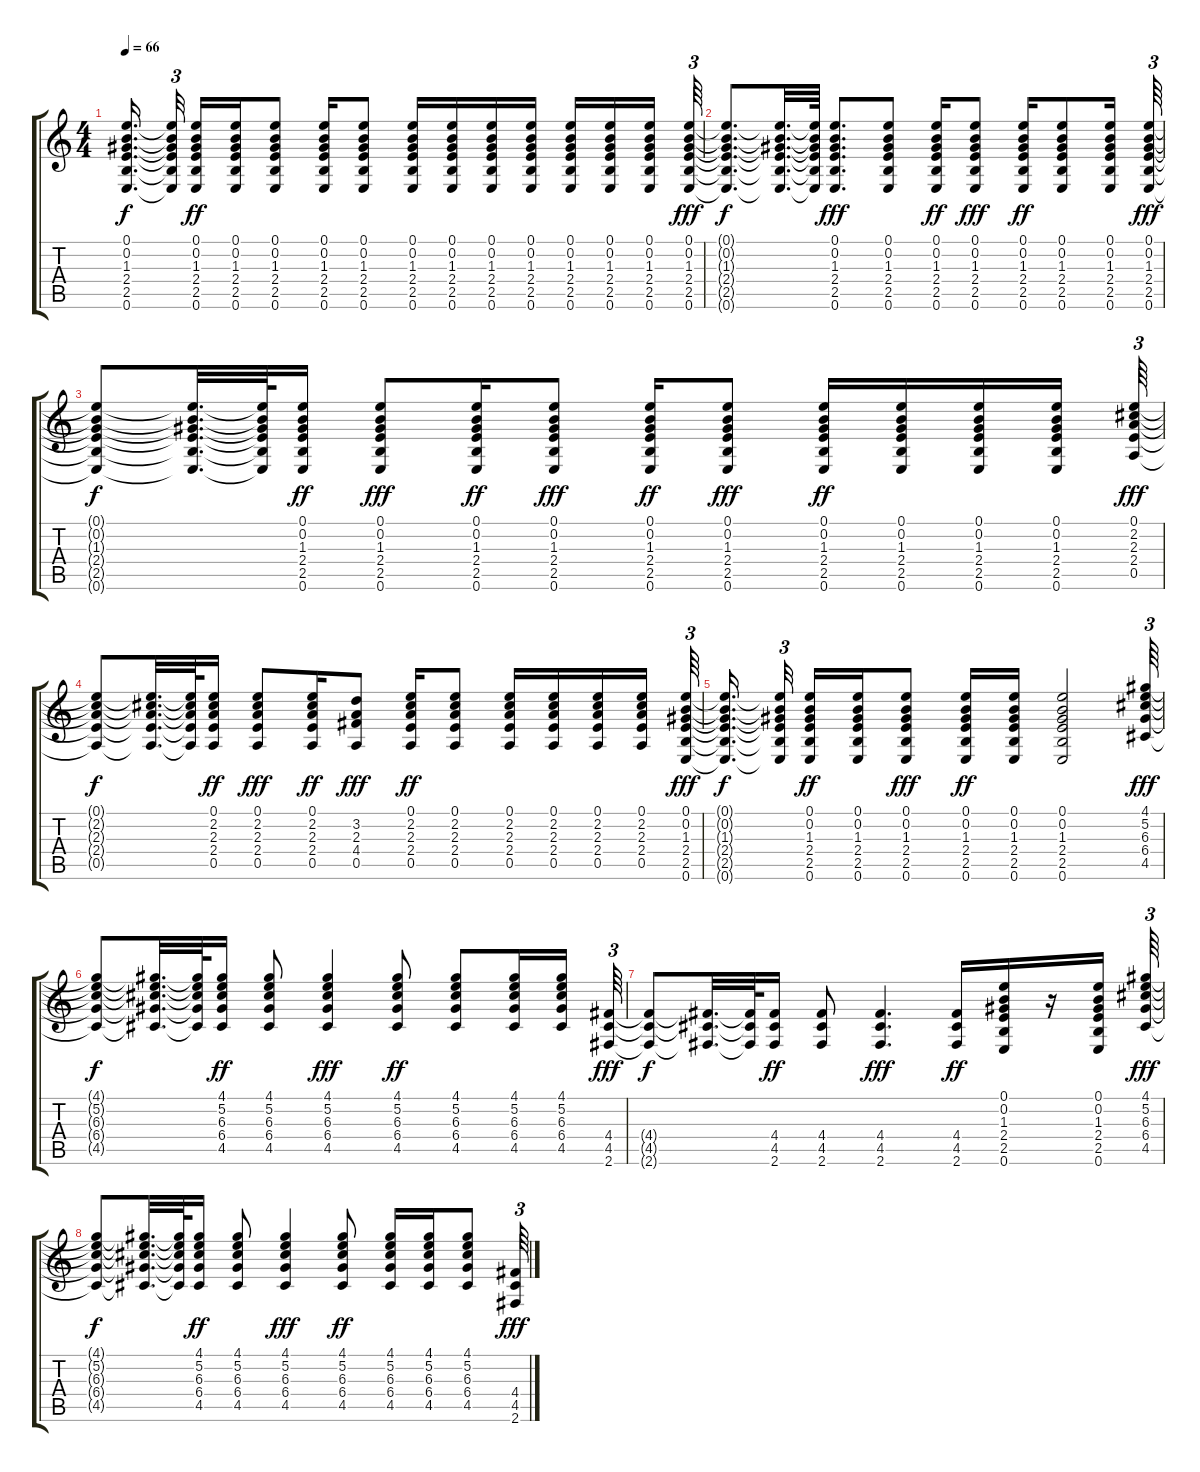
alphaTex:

\track "" {instrument electricguitarclean}
\staff {score tabs}
\tuning (E4 B3 G3 D3 A2 E2) {hide}
\ts (4 4)
\tempo 66
\clef g2
\ks c
(0.1{t} 0.2{t} 1.3{t} 2.4{t} 2.5{t} 0.6{t}).16{d dy f beam splitsecondary} (0.1{t} 0.2{t} 1.3{t} 2.4{t} 2.5{t} 0.6{t}).32{tu (3 2) beam splitsecondary} (0.1 0.2 1.3 2.4 2.5 0.6).16{dy ff} (0.1 0.2 1.3 2.4 2.5 0.6).16 (0.1 0.2 1.3 2.4 2.5 0.6).8 (0.1 0.2 1.3 2.4 2.5 0.6).16 (0.1 0.2 1.3 2.4 2.5 0.6).8 (0.1 0.2 1.3 2.4 2.5 0.6).16 (0.1 0.2 1.3 2.4 2.5 0.6).16 (0.1 0.2 1.3 2.4 2.5 0.6).16 (0.1 0.2 1.3 2.4 2.5 0.6).16 (0.1 0.2 1.3 2.4 2.5 0.6).16 (0.1 0.2 1.3 2.4 2.5 0.6).16 (0.1 0.2 1.3 2.4 2.5 0.6).16{beam splitsecondary} (0.1 0.2 1.3 2.4 2.5 0.6).64{tu (3 2) dy fff} |
(0.1{t} 0.2{t} 1.3{t} 2.4{t} 2.5{t} 0.6{t}).8{d dy f} (0.1{t} 0.2{t} 1.3{t} 2.4{t} 2.5{t} 0.6{t}).32{d} (0.1{t} 0.2{t} 1.3{t} 2.4{t} 2.5{t} 0.6{t}).64 (0.1 0.2 1.3 2.4 2.5 0.6).8{d dy fff} (0.1 0.2 1.3 2.4 2.5 0.6).8 (0.1 0.2 1.3 2.4 2.5 0.6).16{dy ff} (0.1 0.2 1.3 2.4 2.5 0.6).8{dy fff} (0.1 0.2 1.3 2.4 2.5 0.6).16{dy ff} (0.1 0.2 1.3 2.4 2.5 0.6).8 (0.1 0.2 1.3 2.4 2.5 0.6).16 (0.1 0.2 1.3 2.4 2.5 0.6).64{tu (3 2) dy fff} |
(0.1{t} 0.2{t} 1.3{t} 2.4{t} 2.5{t} 0.6{t}).8{dy f} (0.1{t} 0.2{t} 1.3{t} 2.4{t} 2.5{t} 0.6{t}).32{d} (0.1{t} 0.2{t} 1.3{t} 2.4{t} 2.5{t} 0.6{t}).64 (0.1 0.2 1.3 2.4 2.5 0.6).16{dy ff} (0.1 0.2 1.3 2.4 2.5 0.6).8{dy fff} (0.1 0.2 1.3 2.4 2.5 0.6).16{dy ff} (0.1 0.2 1.3 2.4 2.5 0.6).8{dy fff} (0.1 0.2 1.3 2.4 2.5 0.6).16{dy ff} (0.1 0.2 1.3 2.4 2.5 0.6).8{dy fff} (0.1 0.2 1.3 2.4 2.5 0.6).16{dy ff} (0.1 0.2 1.3 2.4 2.5 0.6).16 (0.1 0.2 1.3 2.4 2.5 0.6).16 (0.1 0.2 1.3 2.4 2.5 0.6).16 (0.1 2.2 2.3 2.4 0.5).64{tu (3 2) dy fff} |
(0.1{t} 2.2{t} 2.3{t} 2.4{t} 0.5{t}).8{dy f} (0.1{t} 2.2{t} 2.3{t} 2.4{t} 0.5{t}).32{d} (0.1{t} 2.2{t} 2.3{t} 2.4{t} 0.5{t}).64 (0.1 2.2 2.3 2.4 0.5).16{dy ff} (0.1 2.2 2.3 2.4 0.5).8{dy fff} (0.1 2.2 2.3 2.4 0.5).16{dy ff} (3.2 2.3 4.4 0.5).8{dy fff} (0.1 2.2 2.3 2.4 0.5).16{dy ff} (0.1 2.2 2.3 2.4 0.5).8 (0.1 2.2 2.3 2.4 0.5).16 (0.1 2.2 2.3 2.4 0.5).16 (0.1 2.2 2.3 2.4 0.5).16 (0.1 2.2 2.3 2.4 0.5).16 (0.1 0.2 1.3 2.4 2.5 0.6).64{tu (3 2) dy fff} |
(0.1{t} 0.2{t} 1.3{t} 2.4{t} 2.5{t} 0.6{t}).16{d dy f beam splitsecondary} (0.1{t} 0.2{t} 1.3{t} 2.4{t} 2.5{t} 0.6{t}).32{tu (3 2) beam splitsecondary} (0.1 0.2 1.3 2.4 2.5 0.6).16{dy ff} (0.1 0.2 1.3 2.4 2.5 0.6).16 (0.1 0.2 1.3 2.4 2.5 0.6).8{dy fff} (0.1 0.2 1.3 2.4 2.5 0.6).16{dy ff} (0.1 0.2 1.3 2.4 2.5 0.6).16 (0.1 0.2 1.3 2.4 2.5 0.6).2 (4.1 5.2 6.3 6.4 4.5).64{tu (3 2) dy fff} |
(4.1{t} 5.2{t} 6.3{t} 6.4{t} 4.5{t}).8{dy f} (4.1{t} 5.2{t} 6.3{t} 6.4{t} 4.5{t}).32{d} (4.1{t} 5.2{t} 6.3{t} 6.4{t} 4.5{t}).64 (4.1 5.2 6.3 6.4 4.5).16{dy ff} (4.1 5.2 6.3 6.4 4.5).8 (4.1 5.2 6.3 6.4 4.5).4{dy fff} (4.1 5.2 6.3 6.4 4.5).8{dy ff} (4.1 5.2 6.3 6.4 4.5).8 (4.1 5.2 6.3 6.4 4.5).16 (4.1 5.2 6.3 6.4 4.5).16 (4.4 4.5 2.6).64{tu (3 2) dy fff} |
(4.4{t} 4.5{t} 2.6{t}).8{dy f} (4.4{t} 4.5{t} 2.6{t}).32{d} (4.4{t} 4.5{t} 2.6{t}).64 (4.4 4.5 2.6).16{dy ff} (4.4 4.5 2.6).8 (4.4 4.5 2.6).4{d dy fff} (4.4 4.5 2.6).16{dy ff} (0.1 0.2 1.3 2.4 2.5 0.6).16 r.16 (0.1 0.2 1.3 2.4 2.5 0.6).16 (4.1 5.2 6.3 6.4 4.5).64{tu (3 2) dy fff} |
(4.1{t} 5.2{t} 6.3{t} 6.4{t} 4.5{t}).8{dy f} (4.1{t} 5.2{t} 6.3{t} 6.4{t} 4.5{t}).32{d} (4.1{t} 5.2{t} 6.3{t} 6.4{t} 4.5{t}).64 (4.1 5.2 6.3 6.4 4.5).16{dy ff} (4.1 5.2 6.3 6.4 4.5).8 (4.1 5.2 6.3 6.4 4.5).4{dy fff} (4.1 5.2 6.3 6.4 4.5).8{dy ff} (4.1 5.2 6.3 6.4 4.5).16 (4.1 5.2 6.3 6.4 4.5).16 (4.1 5.2 6.3 6.4 4.5).8 (4.4 4.5 2.6).64{tu (3 2) dy fff}
